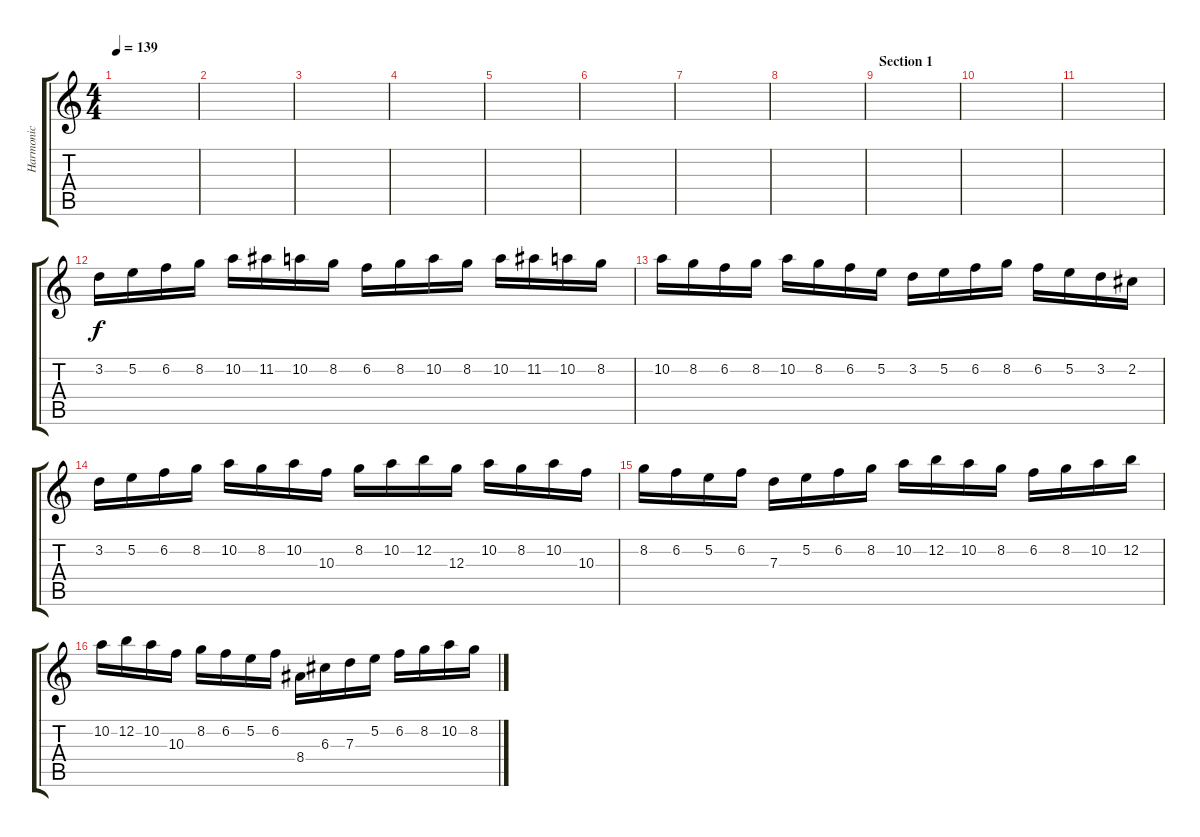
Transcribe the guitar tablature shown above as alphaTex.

\track ("Harmonic" "Harmonic") {instrument overdrivenguitar}
\staff {score tabs}
\tuning (E4 B3 G3 D3 A2 E2) {hide}
\ts (4 4)
\tempo 139
\clef g2
\ks c
|
|
|
|
|
|
|
|
\section ("" "Section 1")
|
|
|
3.2.16 5.2.16 6.2.16 8.2.16 10.2.16 11.2.16 10.2.16 8.2.16 6.2.16 8.2.16 10.2.16 8.2.16 10.2.16 11.2.16 10.2.16 8.2.16 |
10.2.16 8.2.16 6.2.16 8.2.16 10.2.16 8.2.16 6.2.16 5.2.16 3.2.16 5.2.16 6.2.16 8.2.16 6.2.16 5.2.16 3.2.16 2.2.16 |
3.2.16 5.2.16 6.2.16 8.2.16 10.2.16 8.2.16 10.2.16 10.3.16 8.2.16 10.2.16 12.2.16 12.3.16 10.2.16 8.2.16 10.2.16 10.3.16 |
8.2.16 6.2.16 5.2.16 6.2.16 7.3.16 5.2.16 6.2.16 8.2.16 10.2.16 12.2.16 10.2.16 8.2.16 6.2.16 8.2.16 10.2.16 12.2.16 |
10.2.16 12.2.16 10.2.16 10.3.16 8.2.16 6.2.16 5.2.16 6.2.16 8.4.16 6.3.16 7.3.16 5.2.16 6.2.16 8.2.16 10.2.16 8.2.16
